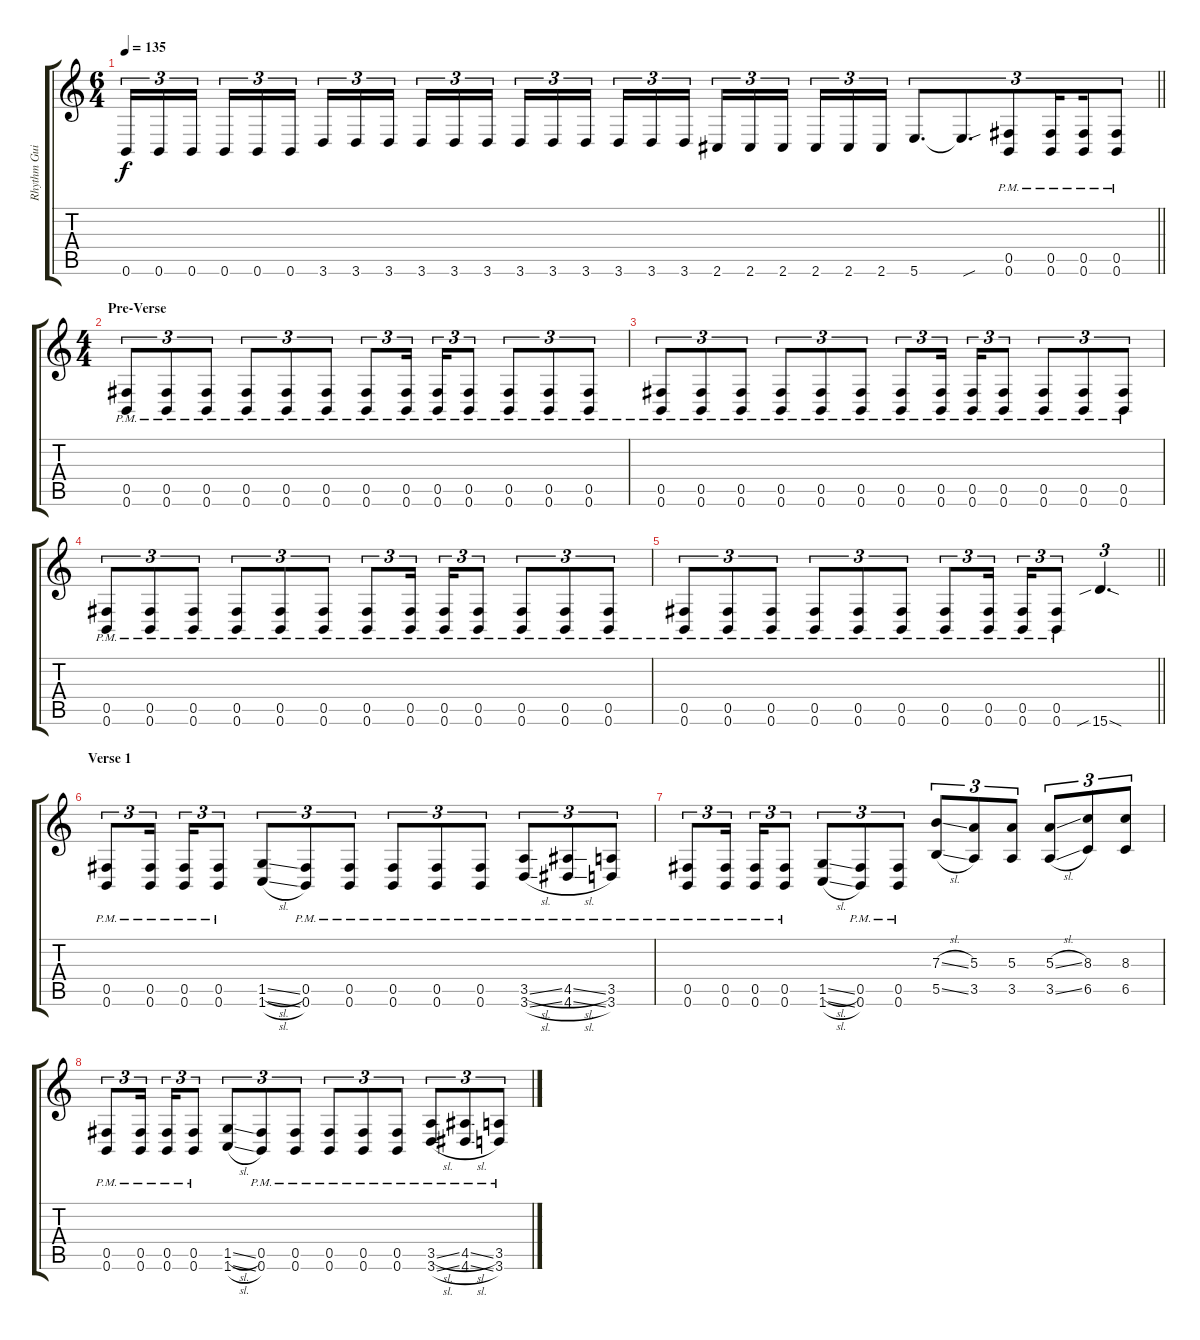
\track ("Rhythm Guitar 2" "Rhythm Gui") {instrument distortionguitar}
\staff {score tabs}
\tuning (Db4 Ab3 E3 B2 Gb2 B1) {hide}
\ts (6 4)
\tempo 135
\clef g2
\barLineRight lightlight
\ks c
0.6.16{tu (3 2) dy f} 0.6.16{tu (3 2)} 0.6.16{tu (3 2) beam splitsecondary} 0.6.16{tu (3 2)} 0.6.16{tu (3 2)} 0.6.16{tu (3 2) beam splitsecondary} 3.6.16{tu (3 2)} 3.6.16{tu (3 2)} 3.6.16{tu (3 2) beam splitsecondary} 3.6.16{tu (3 2)} 3.6.16{tu (3 2)} 3.6.16{tu (3 2) beam splitsecondary} 3.6.16{tu (3 2)} 3.6.16{tu (3 2)} 3.6.16{tu (3 2) beam splitsecondary} 3.6.16{tu (3 2)} 3.6.16{tu (3 2)} 3.6.16{tu (3 2)} 2.6.16{tu (3 2)} 2.6.16{tu (3 2)} 2.6.16{tu (3 2) beam splitsecondary} 2.6.16{tu (3 2)} 2.6.16{tu (3 2)} 2.6.16{tu (3 2)} 5.6.8{d tu (3 2)} 5.6{sou t}.8{d tu (3 2)} (0.5{pm} 0.6{pm}).8{tu (3 2)} (0.5{pm} 0.6{pm}).16{tu (3 2) beam splitsecondary} (0.5{pm} 0.6{pm}).16{tu (3 2)} (0.5{pm} 0.6{pm}).8{tu (3 2)} |
\ts (4 4)
\section ("" "Pre-Verse")
(0.5{pm} 0.6{pm}).8{tu (3 2)} (0.5{pm} 0.6{pm}).8{tu (3 2)} (0.5{pm} 0.6{pm}).8{tu (3 2)} (0.5{pm} 0.6{pm}).8{tu (3 2)} (0.5{pm} 0.6{pm}).8{tu (3 2)} (0.5{pm} 0.6{pm}).8{tu (3 2)} (0.5{pm} 0.6{pm}).8{tu (3 2)} (0.5{pm} 0.6{pm}).16{tu (3 2) beam splitsecondary} (0.5{pm} 0.6{pm}).16{tu (3 2)} (0.5{pm} 0.6{pm}).8{tu (3 2)} (0.5{pm} 0.6{pm}).8{tu (3 2)} (0.5{pm} 0.6{pm}).8{tu (3 2)} (0.5{pm} 0.6{pm}).8{tu (3 2)} |
(0.5{pm} 0.6{pm}).8{tu (3 2)} (0.5{pm} 0.6{pm}).8{tu (3 2)} (0.5{pm} 0.6{pm}).8{tu (3 2)} (0.5{pm} 0.6{pm}).8{tu (3 2)} (0.5{pm} 0.6{pm}).8{tu (3 2)} (0.5{pm} 0.6{pm}).8{tu (3 2)} (0.5{pm} 0.6{pm}).8{tu (3 2)} (0.5{pm} 0.6{pm}).16{tu (3 2) beam splitsecondary} (0.5{pm} 0.6{pm}).16{tu (3 2)} (0.5{pm} 0.6{pm}).8{tu (3 2)} (0.5{pm} 0.6{pm}).8{tu (3 2)} (0.5{pm} 0.6{pm}).8{tu (3 2)} (0.5{pm} 0.6{pm}).8{tu (3 2)} |
(0.5{pm} 0.6{pm}).8{tu (3 2)} (0.5{pm} 0.6{pm}).8{tu (3 2)} (0.5{pm} 0.6{pm}).8{tu (3 2)} (0.5{pm} 0.6{pm}).8{tu (3 2)} (0.5{pm} 0.6{pm}).8{tu (3 2)} (0.5{pm} 0.6{pm}).8{tu (3 2)} (0.5{pm} 0.6{pm}).8{tu (3 2)} (0.5{pm} 0.6{pm}).16{tu (3 2) beam splitsecondary} (0.5{pm} 0.6{pm}).16{tu (3 2)} (0.5{pm} 0.6{pm}).8{tu (3 2)} (0.5{pm} 0.6{pm}).8{tu (3 2)} (0.5{pm} 0.6{pm}).8{tu (3 2)} (0.5{pm} 0.6{pm}).8{tu (3 2)} |
\barLineRight lightlight
(0.5{pm} 0.6{pm}).8{tu (3 2)} (0.5{pm} 0.6{pm}).8{tu (3 2)} (0.5{pm} 0.6{pm}).8{tu (3 2)} (0.5{pm} 0.6{pm}).8{tu (3 2)} (0.5{pm} 0.6{pm}).8{tu (3 2)} (0.5{pm} 0.6{pm}).8{tu (3 2)} (0.5{pm} 0.6{pm}).8{tu (3 2)} (0.5{pm} 0.6{pm}).16{tu (3 2) beam splitsecondary} (0.5{pm} 0.6{pm}).16{tu (3 2)} (0.5{pm} 0.6{pm}).8{tu (3 2)} 15.6{sib sod}.4{d tu (3 2)} |
\section ("" "Verse 1")
(0.5{pm} 0.6{pm}).8{tu (3 2)} (0.5{pm} 0.6{pm}).16{tu (3 2) beam splitsecondary} (0.5{pm} 0.6{pm}).16{tu (3 2)} (0.5{pm} 0.6{pm}).8{tu (3 2)} (1.5{sl} 1.6{sl}).8{tu (3 2)} (0.5{pm} 0.6{pm}).8{tu (3 2)} (0.5{pm} 0.6{pm}).8{tu (3 2)} (0.5{pm} 0.6{pm}).8{tu (3 2)} (0.5{pm} 0.6{pm}).8{tu (3 2)} (0.5{pm} 0.6{pm}).8{tu (3 2)} (3.5{sl pm} 3.6{sl pm}).8{tu (3 2)} (4.5{sl pm} 4.6{sl pm}).8{tu (3 2)} (3.5{pm} 3.6{pm}).8{tu (3 2)} |
(0.5{pm} 0.6{pm}).8{tu (3 2)} (0.5{pm} 0.6{pm}).16{tu (3 2) beam splitsecondary} (0.5{pm} 0.6{pm}).16{tu (3 2)} (0.5{pm} 0.6{pm}).8{tu (3 2)} (1.5{sl} 1.6{sl}).8{tu (3 2)} (0.5{pm} 0.6{pm}).8{tu (3 2)} (0.5{pm} 0.6{pm}).8{tu (3 2)} (7.3{sl} 5.5{sl}).8{tu (3 2)} (5.3 3.5).8{tu (3 2)} (5.3 3.5).8{tu (3 2)} (5.3{sl} 3.5{sl}).8{tu (3 2)} (8.3 6.5).8{tu (3 2)} (8.3 6.5).8{tu (3 2)} |
(0.5{pm} 0.6{pm}).8{tu (3 2)} (0.5{pm} 0.6{pm}).16{tu (3 2) beam splitsecondary} (0.5{pm} 0.6{pm}).16{tu (3 2)} (0.5{pm} 0.6{pm}).8{tu (3 2)} (1.5{sl} 1.6{sl}).8{tu (3 2)} (0.5{pm} 0.6{pm}).8{tu (3 2)} (0.5{pm} 0.6{pm}).8{tu (3 2)} (0.5{pm} 0.6{pm}).8{tu (3 2)} (0.5{pm} 0.6{pm}).8{tu (3 2)} (0.5{pm} 0.6{pm}).8{tu (3 2)} (3.5{sl pm} 3.6{sl pm}).8{tu (3 2)} (4.5{sl pm} 4.6{sl pm}).8{tu (3 2)} (3.5{pm} 3.6{pm}).8{tu (3 2)}
